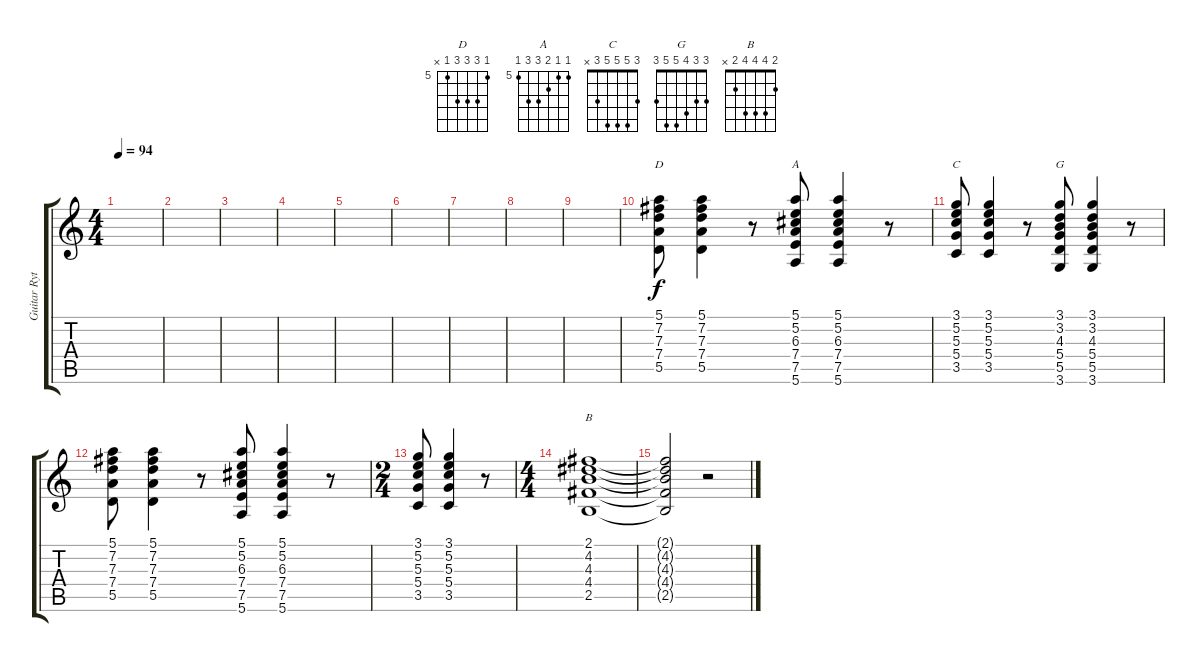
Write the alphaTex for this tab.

\track ("Guitar Rythim" "Guitar Ryt") {instrument overdrivenguitar}
\staff {score tabs}
\tuning (E4 B3 G3 D3 A2 E2) {hide}
\chord ("D" 5 7 7 7 5 x) {firstfret 5}
\chord ("A" 5 5 6 7 7 5) {firstfret 5}
\chord ("C" 3 5 5 5 3 x)
\chord ("G" 3 3 4 5 5 3)
\chord ("B" 2 4 4 4 2 x)
\ts (4 4)
\tempo 94
\clef g2
\ks c
|
|
|
|
|
|
|
|
|
(5.1 7.2 7.3 7.4 5.5).8{ch "D"} (5.1 7.2 7.3 7.4 5.5).4 r.8 (5.1 5.2 6.3 7.4 7.5 5.6).8{ch "A"} (5.1 5.2 6.3 7.4 7.5 5.6).4 r.8 |
(3.1 5.2 5.3 5.4 3.5).8{ch "C"} (3.1 5.2 5.3 5.4 3.5).4 r.8 (3.1 3.2 4.3 5.4 5.5 3.6).8{ch "G"} (3.1 3.2 4.3 5.4 5.5 3.6).4 r.8 |
(5.1 7.2 7.3 7.4 5.5).8 (5.1 7.2 7.3 7.4 5.5).4 r.8 (5.1 5.2 6.3 7.4 7.5 5.6).8 (5.1 5.2 6.3 7.4 7.5 5.6).4 r.8 |
\ts (2 4)
(3.1 5.2 5.3 5.4 3.5).8 (3.1 5.2 5.3 5.4 3.5).4 r.8 |
\ts (4 4)
(2.1 4.2 4.3 4.4 2.5).1{ch "B"} |
(2.1{t} 4.2{t} 4.3{t} 4.4{t} 2.5{t}).2 r.2
